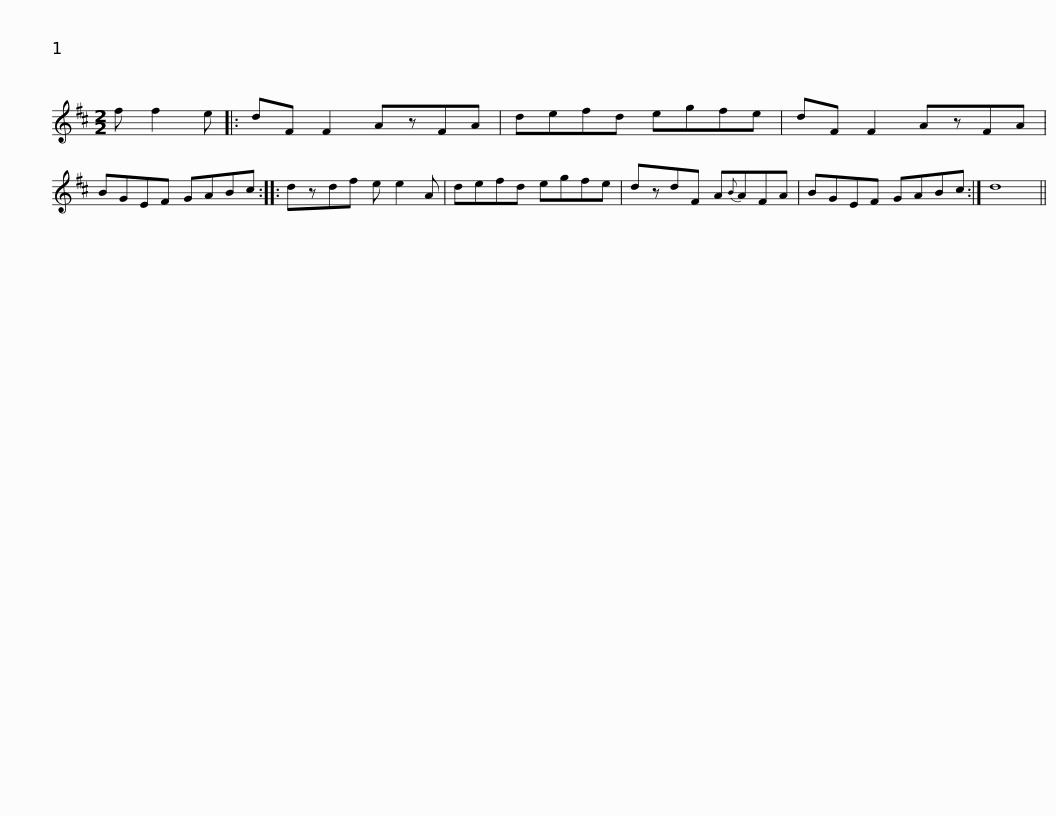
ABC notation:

X:1
L:1/8
M:2/2
I:linebreak $
K:D
V:1 treble
V:1
 f f2 e |: dF F2 AzFA | defd egfe | dF F2 AzFA | BGEF GABc :: %5
 dzdf e e2 A |$ defd egfe | dzdF A{B}AFA | BGEF GABc :| d8 || %10
